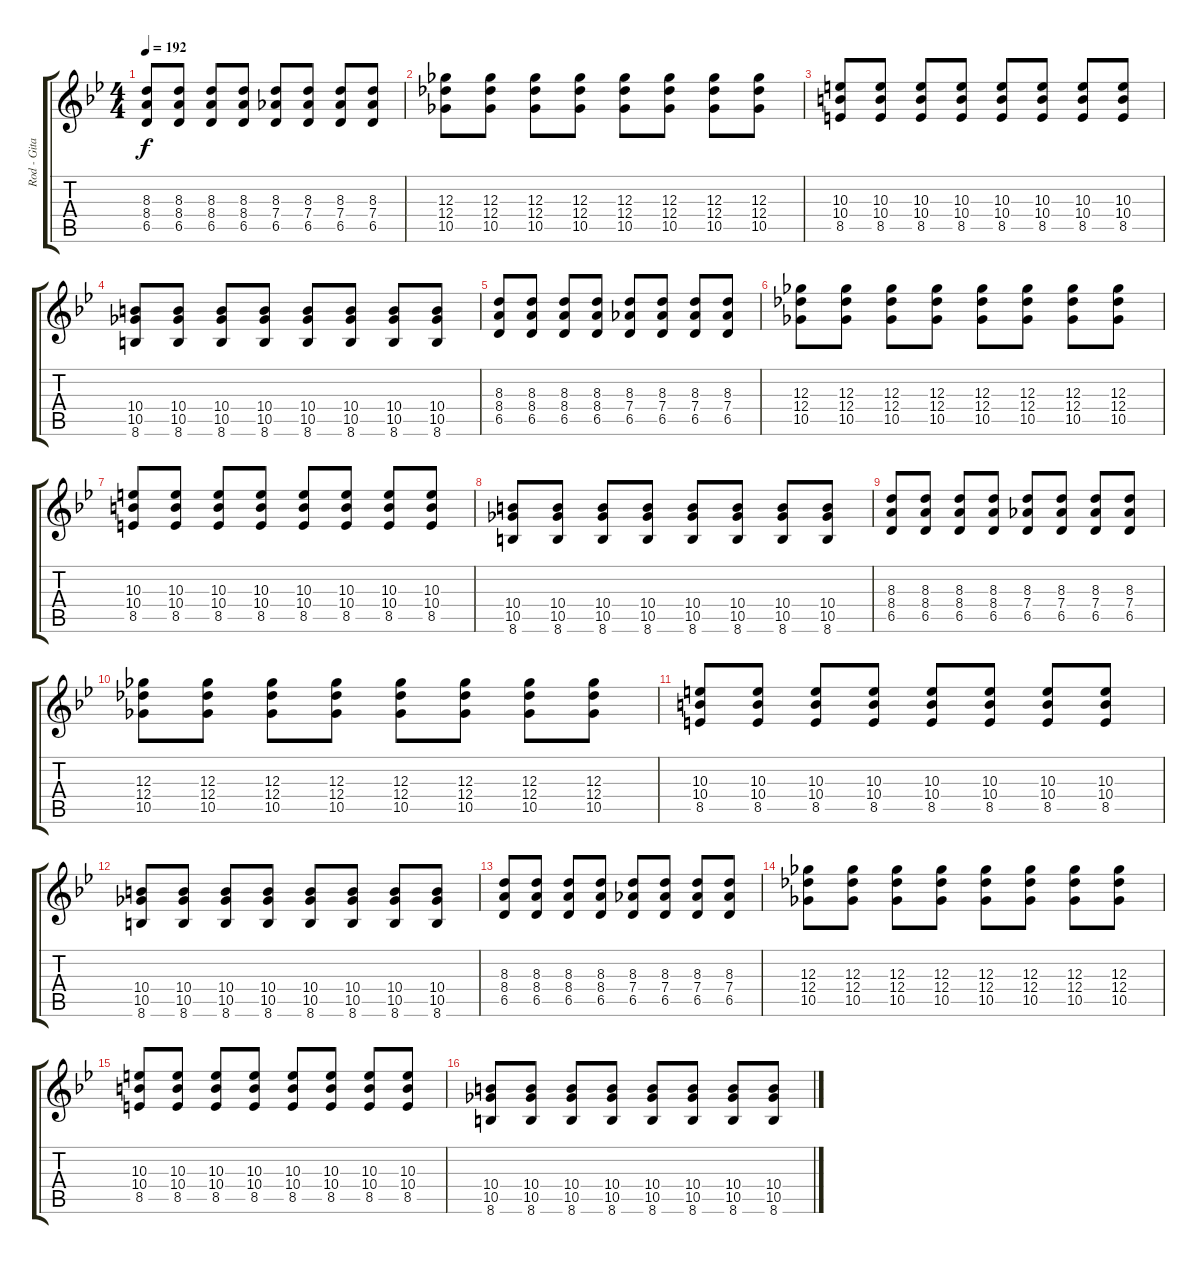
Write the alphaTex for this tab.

\track ("Rod - Gitarre" "Rod - Gita") {instrument overdrivenguitar}
\staff {score tabs}
\tuning (Eb4 Bb3 Gb3 Db3 Ab2 Eb2) {hide}
\ts (4 4)
\tempo 192
\clef g2
\ks bb
(8.3 8.4 6.5).8{dy f} (8.3 8.4 6.5).8 (8.3 8.4 6.5).8 (8.3 8.4 6.5).8 (8.3 7.4 6.5).8 (8.3 7.4 6.5).8 (8.3 7.4 6.5).8 (8.3 7.4 6.5).8 |
(12.3 12.4 10.5).8 (12.3 12.4 10.5).8 (12.3 12.4 10.5).8 (12.3 12.4 10.5).8 (12.3 12.4 10.5).8 (12.3 12.4 10.5).8 (12.3 12.4 10.5).8 (12.3 12.4 10.5).8 |
(10.3 10.4 8.5).8 (10.3 10.4 8.5).8 (10.3 10.4 8.5).8 (10.3 10.4 8.5).8 (10.3 10.4 8.5).8 (10.3 10.4 8.5).8 (10.3 10.4 8.5).8 (10.3 10.4 8.5).8 |
(10.4 10.5 8.6).8 (10.4 10.5 8.6).8 (10.4 10.5 8.6).8 (10.4 10.5 8.6).8 (10.4 10.5 8.6).8 (10.4 10.5 8.6).8 (10.4 10.5 8.6).8 (10.4 10.5 8.6).8 |
(8.3 8.4 6.5).8 (8.3 8.4 6.5).8 (8.3 8.4 6.5).8 (8.3 8.4 6.5).8 (8.3 7.4 6.5).8 (8.3 7.4 6.5).8 (8.3 7.4 6.5).8 (8.3 7.4 6.5).8 |
(12.3 12.4 10.5).8 (12.3 12.4 10.5).8 (12.3 12.4 10.5).8 (12.3 12.4 10.5).8 (12.3 12.4 10.5).8 (12.3 12.4 10.5).8 (12.3 12.4 10.5).8 (12.3 12.4 10.5).8 |
(10.3 10.4 8.5).8 (10.3 10.4 8.5).8 (10.3 10.4 8.5).8 (10.3 10.4 8.5).8 (10.3 10.4 8.5).8 (10.3 10.4 8.5).8 (10.3 10.4 8.5).8 (10.3 10.4 8.5).8 |
(10.4 10.5 8.6).8 (10.4 10.5 8.6).8 (10.4 10.5 8.6).8 (10.4 10.5 8.6).8 (10.4 10.5 8.6).8 (10.4 10.5 8.6).8 (10.4 10.5 8.6).8 (10.4 10.5 8.6).8 |
(8.3 8.4 6.5).8 (8.3 8.4 6.5).8 (8.3 8.4 6.5).8 (8.3 8.4 6.5).8 (8.3 7.4 6.5).8 (8.3 7.4 6.5).8 (8.3 7.4 6.5).8 (8.3 7.4 6.5).8 |
(12.3 12.4 10.5).8 (12.3 12.4 10.5).8 (12.3 12.4 10.5).8 (12.3 12.4 10.5).8 (12.3 12.4 10.5).8 (12.3 12.4 10.5).8 (12.3 12.4 10.5).8 (12.3 12.4 10.5).8 |
(10.3 10.4 8.5).8 (10.3 10.4 8.5).8 (10.3 10.4 8.5).8 (10.3 10.4 8.5).8 (10.3 10.4 8.5).8 (10.3 10.4 8.5).8 (10.3 10.4 8.5).8 (10.3 10.4 8.5).8 |
(10.4 10.5 8.6).8 (10.4 10.5 8.6).8 (10.4 10.5 8.6).8 (10.4 10.5 8.6).8 (10.4 10.5 8.6).8 (10.4 10.5 8.6).8 (10.4 10.5 8.6).8 (10.4 10.5 8.6).8 |
(8.3 8.4 6.5).8 (8.3 8.4 6.5).8 (8.3 8.4 6.5).8 (8.3 8.4 6.5).8 (8.3 7.4 6.5).8 (8.3 7.4 6.5).8 (8.3 7.4 6.5).8 (8.3 7.4 6.5).8 |
(12.3 12.4 10.5).8 (12.3 12.4 10.5).8 (12.3 12.4 10.5).8 (12.3 12.4 10.5).8 (12.3 12.4 10.5).8 (12.3 12.4 10.5).8 (12.3 12.4 10.5).8 (12.3 12.4 10.5).8 |
(10.3 10.4 8.5).8 (10.3 10.4 8.5).8 (10.3 10.4 8.5).8 (10.3 10.4 8.5).8 (10.3 10.4 8.5).8 (10.3 10.4 8.5).8 (10.3 10.4 8.5).8 (10.3 10.4 8.5).8 |
(10.4 10.5 8.6).8 (10.4 10.5 8.6).8 (10.4 10.5 8.6).8 (10.4 10.5 8.6).8 (10.4 10.5 8.6).8 (10.4 10.5 8.6).8 (10.4 10.5 8.6).8 (10.4 10.5 8.6).8
